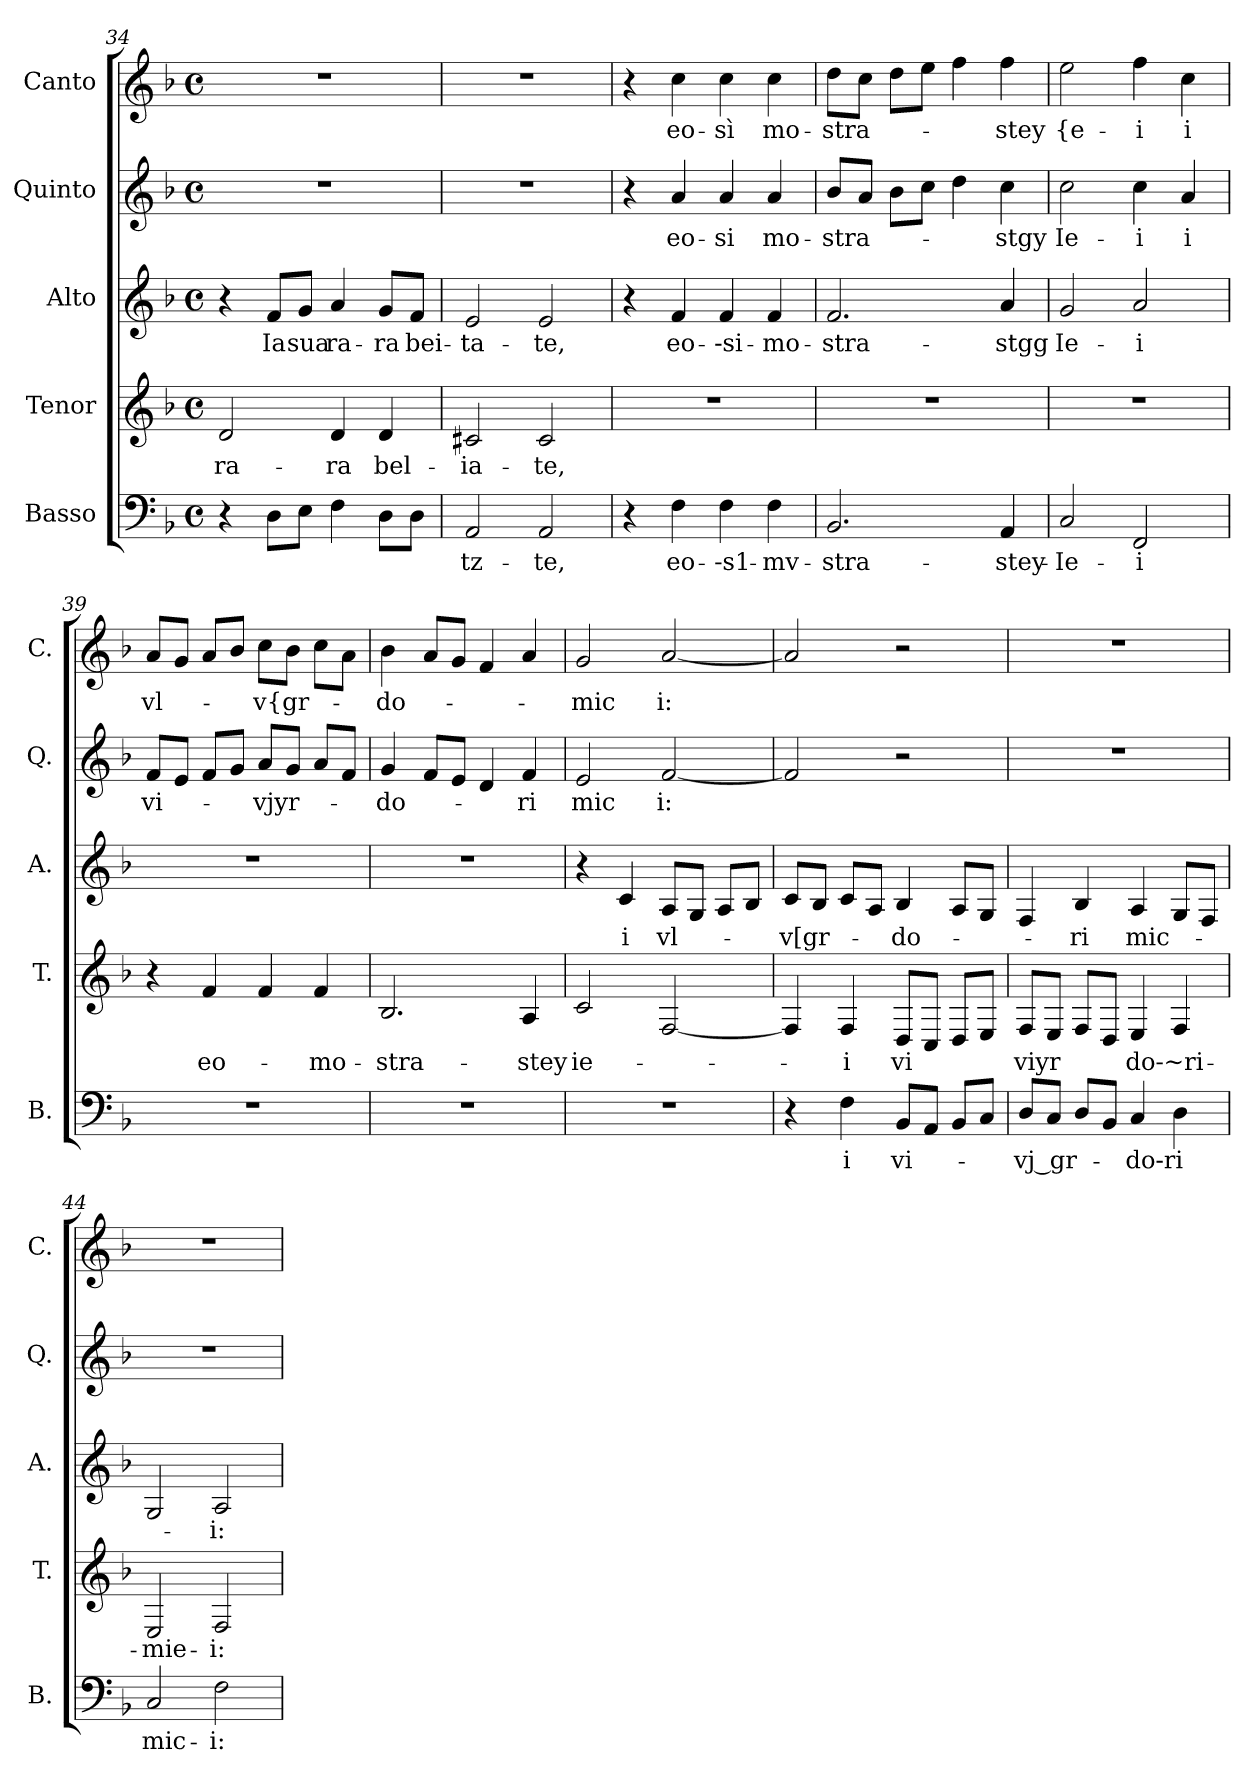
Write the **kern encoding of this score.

**kern	**text	**kern	**text	**kern	**text	**kern	**text	**kern	**text
*part5	*part5	*part4	*part4	*part3	*part3	*part2	*part2	*part1	*part1
*staff5	*staff5	*staff4	*staff4	*staff3	*staff3	*staff2	*staff2	*staff1	*staff1
*I"Basso	*	*I"Tenor	*	*I"Alto	*	*I"Quinto	*	*I"Canto	*
*I'B.	*	*I'T.	*	*I'A.	*	*I'Q.	*	*I'C.	*
*clefF4	*	*clefG2	*	*clefG2	*	*clefG2	*	*clefG2	*
*k[b-]	*	*k[b-]	*	*k[b-]	*	*k[b-]	*	*k[b-]	*
*F:	*	*F:	*	*F:	*	*F:	*	*F:	*
*M4/4	*	*M4/4	*	*M4/4	*	*M4/4	*	*M4/4	*
*met(c)	*	*met(c)	*	*met(c)	*	*met(c)	*	*met(c)	*
=34	=34	=34	=34	=34	=34	=34	=34	=34	=34
!	!	!	!LO:LY:b	!	!	!	!	!	!
4r	.	2d/	-ra-	4r	.	1r	.	1r	.
!	!	!	!	!	!LO:LY:b	!	!	!	!
8D\L	.	.	.	8f/L	-Ia	.	.	.	.
!	!	!	!	!	!LO:LY:b	!	!	!	!
8E\J	.	.	.	8g/J	-sua	.	.	.	.
!	!	!	!LO:LY:b	!	!LO:LY:b	!	!	!	!
4F\	.	4d/	-ra	4a/	-ra--	.	.	.	.
!	!	!	!LO:LY:b	!	!LO:LY:b	!	!	!	!
8D\L	.	4d/	-bel-	8g/L	-ra	.	.	.	.
!	!	!	!	!	!LO:LY:b	!	!	!	!
8D\J	.	.	.	8f/J	-bei-	.	.	.	.
=35	=35	=35	=35	=35	=35	=35	=35	=35	=35
!	!LO:LY:b	!	!LO:LY:b	!	!LO:LY:b	!	!	!	!
2AA/	-tz-	2c#X/	-ia-	2e/	-ta-	1r	.	1r	.
!	!LO:LY:b	!	!LO:LY:b	!	!LO:LY:b	!	!	!	!
2AA/	-te,	2c#/	-te,	2e/	-te,	.	.	.	.
=36	=36	=36	=36	=36	=36	=36	=36	=36	=36
4r	.	1r	.	4r	.	4r	.	4r	.
!	!LO:LY:b	!	!	!	!LO:LY:b	!	!LO:LY:b	!	!LO:LY:b
4F\	-eo-	.	.	4f/	-eo-	4a/	-eo-	4cc\	-eo-
!	!LO:LY:b	!	!	!	!LO:LY:b	!	!LO:LY:b	!	!LO:LY:b
4F\	--s1-	.	.	4f/	--si-	4a/	-si	4cc\	-sì
!	!LO:LY:b	!	!	!	!LO:LY:b	!	!LO:LY:b	!	!LO:LY:b
4F\	-mv-	.	.	4f/	-mo-	4a/	-mo-	4cc\	-mo-
!!LO:PB:g=z
=37	=37	=37	=37	=37	=37	=37	=37	=37	=37
!	!LO:LY:b	!	!	!	!LO:LY:b	!	!LO:LY:b	!	!LO:LY:b
2.BB-/	-stra-	1r	.	2.f/	-stra-	8b-/L	-stra-	8dd\L	-stra-
.	.	.	.	.	.	8a/J	.	8cc\J	.
.	.	.	.	.	.	8b-\L	.	8dd\L	.
.	.	.	.	.	.	8cc\J	.	8ee\J	.
.	.	.	.	.	.	4dd\	.	4ff\	.
!	!LO:LY:b	!	!	!	!LO:LY:b	!	!LO:LY:b	!	!LO:LY:b
4AA/	-stey-	.	.	4a/	-stgg	4cc\	-stgy	4ff\	-stey
=38	=38	=38	=38	=38	=38	=38	=38	=38	=38
!	!LO:LY:b	!	!	!	!LO:LY:b	!	!LO:LY:b	!	!LO:LY:b
2C/	-Ie-	1r	.	2g/	-Ie-	2cc\	-Ie-	2ee\	-{e-
!	!LO:LY:b	!	!	!	!LO:LY:b	!	!LO:LY:b	!	!LO:LY:b
2FF/	-i	.	.	2a/	-i	4cc\	-i	4ff\	-i
!	!	!	!	!	!	!	!LO:LY:b	!	!LO:LY:b
.	.	.	.	.	.	4a/	-i	4cc\	-i
=39	=39	=39	=39	=39	=39	=39	=39	=39	=39
!	!	!	!	!	!	!	!LO:LY:b	!	!LO:LY:b
1r	.	4r	.	1r	.	8f/L	-vi-	8a/L	-vl-
.	.	.	.	.	.	8e/J	.	8g/J	.
!	!	!	!LO:LY:b	!	!	!	!	!	!
.	.	4f/	-eo-	.	.	8f/L	.	8a/L	.
.	.	.	.	.	.	8g/J	.	8b-/J	.
!	!	!	!	!	!	!	!LO:LY:b	!	!LO:LY:b
.	.	4f/	.	.	.	8a/L	-vjyr-	8cc\L	-v{gr-
.	.	.	.	.	.	8g/J	.	8b-\J	.
!	!	!	!LO:LY:b	!	!	!	!	!	!
.	.	4f/	-mo-	.	.	8a/L	.	8cc\L	.
.	.	.	.	.	.	8f/J	.	8a\J	.
=40	=40	=40	=40	=40	=40	=40	=40	=40	=40
!	!	!	!LO:LY:b	!	!	!	!LO:LY:b	!	!LO:LY:b
1r	.	2.B-/	-stra-	1r	.	4g/	-do-	4b-\	-do-
.	.	.	.	.	.	8f/L	.	8a/L	.
.	.	.	.	.	.	8e/J	.	8g/J	.
.	.	.	.	.	.	4d/	.	4f/	.
!	!	!	!LO:LY:b	!	!	!	!LO:LY:b	!	!
.	.	4A/	-stey	.	.	4f/	-ri	4a/	.
=41	=41	=41	=41	=41	=41	=41	=41	=41	=41
!	!	!	!LO:LY:b	!	!	!	!LO:LY:b	!	!LO:LY:b
1r	.	2c/	-ie-	4r	.	2e/	-mic	2g/	-mic
!	!	!	!	!	!LO:LY:b	!	!	!	!
.	.	.	.	4c/	-i	.	.	.	.
!	!	!	!	!	!LO:LY:b	!	!LO:LY:b	!	!LO:LY:b
.	.	[2F/	.	8A/L	-vl-	[2f/	-i:	[2a/	-i:
.	.	.	.	8G/J	.	.	.	.	.
.	.	.	.	8A/L	.	.	.	.	.
.	.	.	.	8B-/J	.	.	.	.	.
=42	=42	=42	=42	=42	=42	=42	=42	=42	=42
!	!	!	!	!	!LO:LY:b	!	!	!	!
4r	.	4F/]	.	8c/L	-v[gr-	2f/]	.	2a/]	.
.	.	.	.	8B-/J	.	.	.	.	.
!	!LO:LY:b	!	!LO:LY:b	!	!	!	!	!	!
4F\	-i	4F/	-i	8c/L	.	.	.	.	.
.	.	.	.	8A/J	.	.	.	.	.
!	!LO:LY:b	!	!LO:LY:b	!	!LO:LY:b	!	!	!	!
8BB-/L	-vi-	8D/L	-vi	4B-/	-do-	2r	.	2r	.
8AA/J	.	8C/J	.	.	.	.	.	.	.
8BB-/L	.	8D/L	.	8A/L	.	.	.	.	.
8C/J	.	8E/J	.	8G/J	.	.	.	.	.
!!LO:LB:g=z
=43	=43	=43	=43	=43	=43	=43	=43	=43	=43
!	!LO:LY:b	!	!LO:LY:b	!	!	!	!	!	!
8D/L	-vj_gr-	8F/L	-viyr	4F/	.	1r	.	1r	.
8C/J	.	8E/J	.	.	.	.	.	.	.
!	!	!	!	!	!LO:LY:b	!	!	!	!
8D/L	.	8F/L	.	4B-/	-ri	.	.	.	.
8BB-/J	.	8D/J	.	.	.	.	.	.	.
!	!LO:LY:b	!	!LO:LY:b	!	!LO:LY:b	!	!	!	!
4C/	-do-ri	4E/	-do-~ri-	4A/	-mic-	.	.	.	.
4D\	.	4F/	.	8G/L	.	.	.	.	.
.	.	.	.	8F/J	.	.	.	.	.
=44	=44	=44	=44	=44	=44	=44	=44	=44	=44
!	!LO:LY:b	!	!LO:LY:b	!	!	!	!	!	!
2C/	-mic-	2E/	-mie-	2G/	.	1r	.	1r	.
!	!LO:LY:b	!	!LO:LY:b	!	!LO:LY:b	!	!	!	!
2F\	-i:	2F/	-i:	2A/	-i:	.	.	.	.
=	=	=	=	=	=	=	=	=	=
*-	*-	*-	*-	*-	*-	*-	*-	*-	*-
